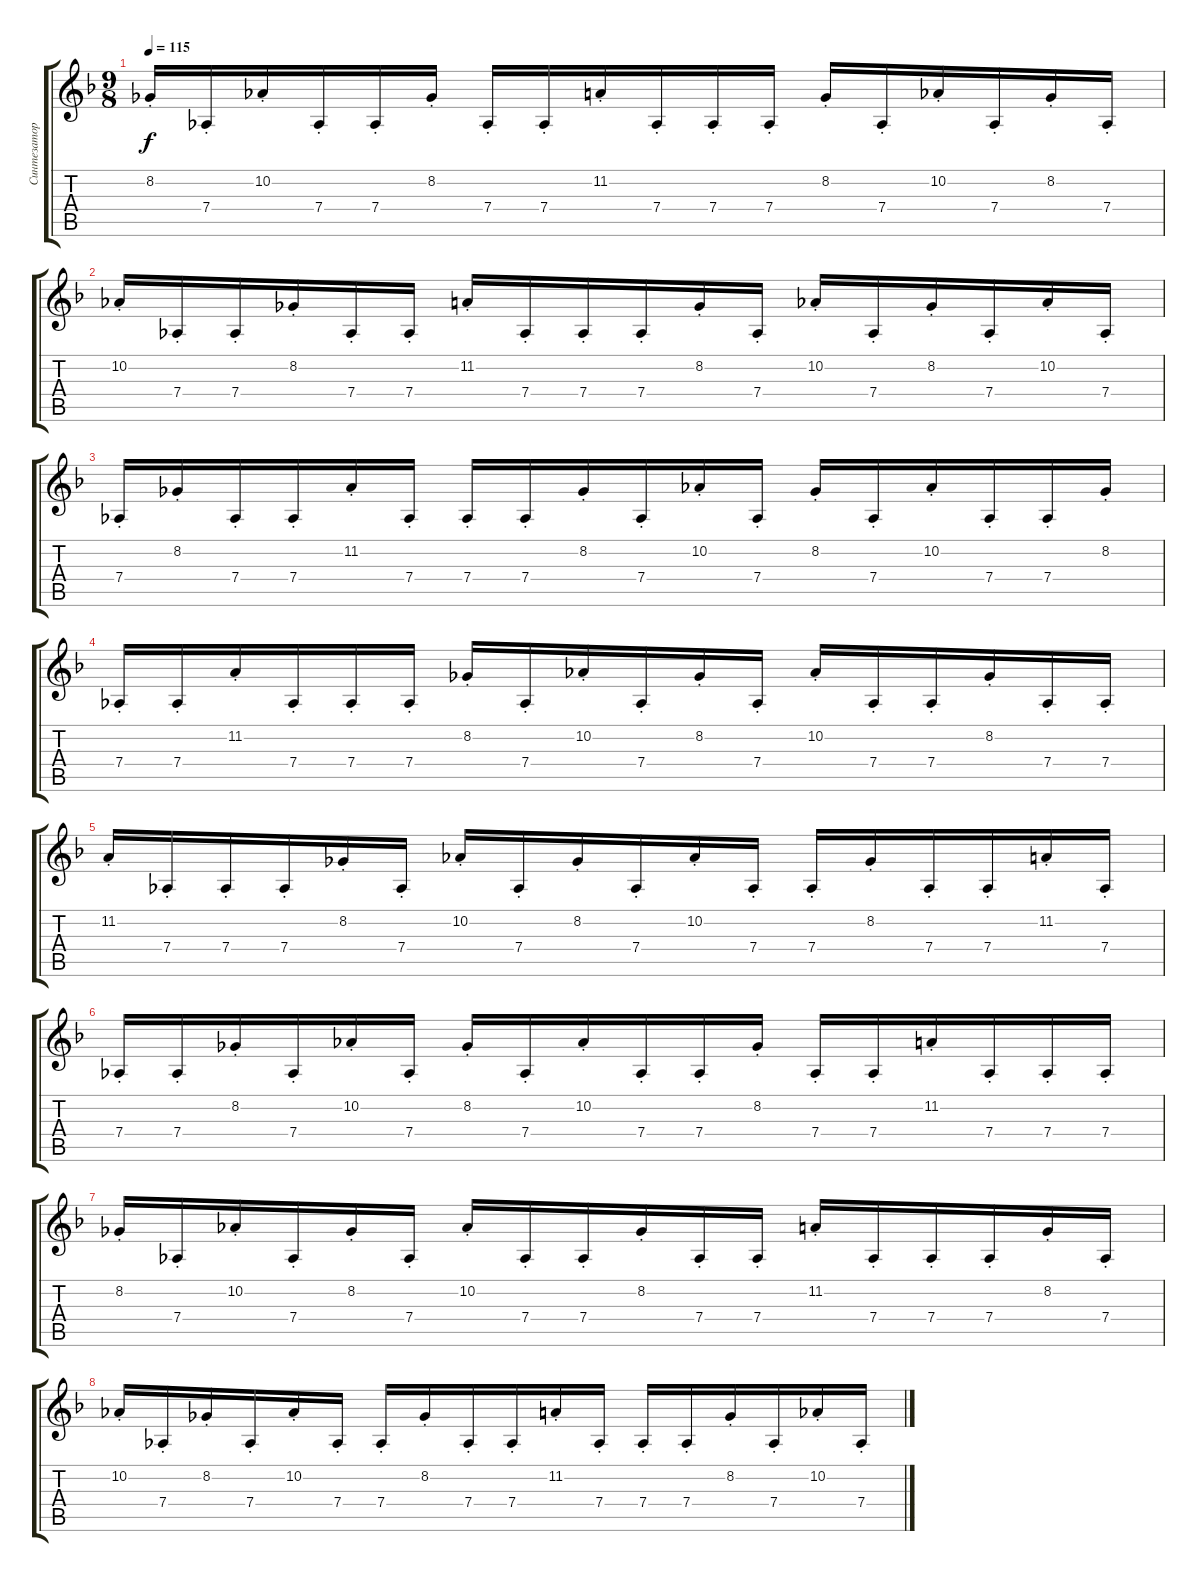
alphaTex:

\track ("Синтезатор" "Синтезатор") {instrument harpsichord}
\staff {score tabs}
\tuning (Eb4 Bb3 Gb3 Db3 Ab2 Eb2) {hide}
\ts (9 8)
\tempo 115
\clef g2
\ks dminor
8.2{st}.16{dy f} 7.4{st}.16 10.2{st}.16 7.4{st}.16 7.4{st}.16 8.2{st}.16 7.4{st}.16 7.4{st}.16 11.2{st}.16 7.4{st}.16 7.4{st}.16 7.4{st}.16 8.2{st}.16 7.4{st}.16 10.2{st}.16 7.4{st}.16 8.2{st}.16 7.4{st}.16 |
10.2{st}.16 7.4{st}.16 7.4{st}.16 8.2{st}.16 7.4{st}.16 7.4{st}.16 11.2{st}.16 7.4{st}.16 7.4{st}.16 7.4{st}.16 8.2{st}.16 7.4{st}.16 10.2{st}.16 7.4{st}.16 8.2{st}.16 7.4{st}.16 10.2{st}.16 7.4{st}.16 |
7.4{st}.16 8.2{st}.16 7.4{st}.16 7.4{st}.16 11.2{st}.16 7.4{st}.16 7.4{st}.16 7.4{st}.16 8.2{st}.16 7.4{st}.16 10.2{st}.16 7.4{st}.16 8.2{st}.16 7.4{st}.16 10.2{st}.16 7.4{st}.16 7.4{st}.16 8.2{st}.16 |
7.4{st}.16 7.4{st}.16 11.2{st}.16 7.4{st}.16 7.4{st}.16 7.4{st}.16 8.2{st}.16 7.4{st}.16 10.2{st}.16 7.4{st}.16 8.2{st}.16 7.4{st}.16 10.2{st}.16 7.4{st}.16 7.4{st}.16 8.2{st}.16 7.4{st}.16 7.4{st}.16 |
11.2{st}.16 7.4{st}.16 7.4{st}.16 7.4{st}.16 8.2{st}.16 7.4{st}.16 10.2{st}.16 7.4{st}.16 8.2{st}.16 7.4{st}.16 10.2{st}.16 7.4{st}.16 7.4{st}.16 8.2{st}.16 7.4{st}.16 7.4{st}.16 11.2{st}.16 7.4{st}.16 |
7.4{st}.16 7.4{st}.16 8.2{st}.16 7.4{st}.16 10.2{st}.16 7.4{st}.16 8.2{st}.16 7.4{st}.16 10.2{st}.16 7.4{st}.16 7.4{st}.16 8.2{st}.16 7.4{st}.16 7.4{st}.16 11.2{st}.16 7.4{st}.16 7.4{st}.16 7.4{st}.16 |
8.2{st}.16 7.4{st}.16 10.2{st}.16 7.4{st}.16 8.2{st}.16 7.4{st}.16 10.2{st}.16 7.4{st}.16 7.4{st}.16 8.2{st}.16 7.4{st}.16 7.4{st}.16 11.2{st}.16 7.4{st}.16 7.4{st}.16 7.4{st}.16 8.2{st}.16 7.4{st}.16 |
10.2{st}.16 7.4{st}.16 8.2{st}.16 7.4{st}.16 10.2{st}.16 7.4{st}.16 7.4{st}.16 8.2{st}.16 7.4{st}.16 7.4{st}.16 11.2{st}.16 7.4{st}.16 7.4{st}.16 7.4{st}.16 8.2{st}.16 7.4{st}.16 10.2{st}.16 7.4{st}.16
